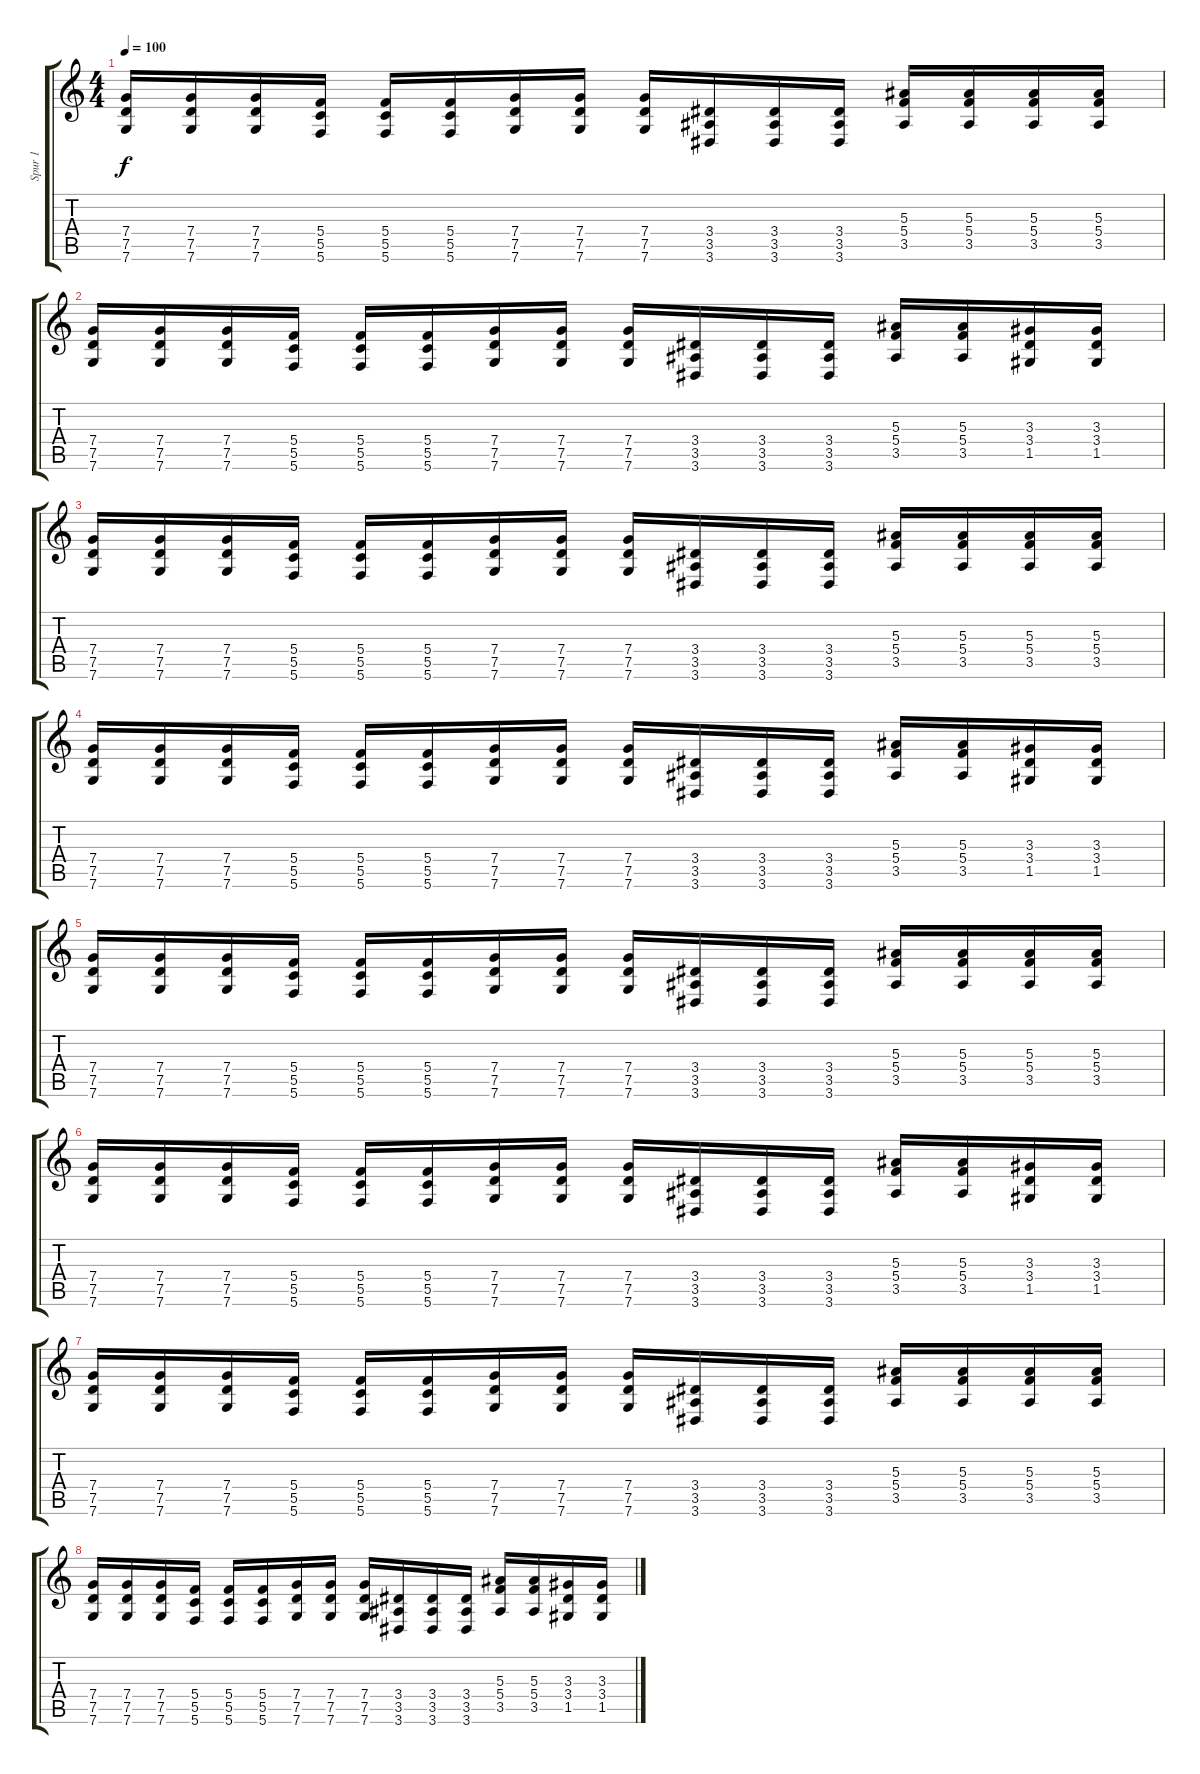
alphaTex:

\track ("Spur 1" "Spur 1") {instrument distortionguitar}
\staff {score tabs}
\tuning (D4 A3 F3 C3 G2 C2) {hide}
\ts (4 4)
\tempo 100
\clef g2
\ks c
(7.4 7.5 7.6).16{dy f instrument distortionguitar} (7.4 7.5 7.6).16 (7.4 7.5 7.6).16 (5.4 5.5 5.6).16 (5.4 5.5 5.6).16 (5.4 5.5 5.6).16 (7.4 7.5 7.6).16 (7.4 7.5 7.6).16 (7.4 7.5 7.6).16 (3.4 3.5 3.6).16 (3.4 3.5 3.6).16 (3.4 3.5 3.6).16 (5.3 5.4 3.5).16 (5.3 5.4 3.5).16 (5.3 5.4 3.5).16 (5.3 5.4 3.5).16 |
(7.4 7.5 7.6).16 (7.4 7.5 7.6).16 (7.4 7.5 7.6).16 (5.4 5.5 5.6).16 (5.4 5.5 5.6).16 (5.4 5.5 5.6).16 (7.4 7.5 7.6).16 (7.4 7.5 7.6).16 (7.4 7.5 7.6).16 (3.4 3.5 3.6).16 (3.4 3.5 3.6).16 (3.4 3.5 3.6).16 (5.3 5.4 3.5).16 (5.3 5.4 3.5).16 (3.3 3.4 1.5).16 (3.3 3.4 1.5).16 |
(7.4 7.5 7.6).16 (7.4 7.5 7.6).16 (7.4 7.5 7.6).16 (5.4 5.5 5.6).16 (5.4 5.5 5.6).16 (5.4 5.5 5.6).16 (7.4 7.5 7.6).16 (7.4 7.5 7.6).16 (7.4 7.5 7.6).16 (3.4 3.5 3.6).16 (3.4 3.5 3.6).16 (3.4 3.5 3.6).16 (5.3 5.4 3.5).16 (5.3 5.4 3.5).16 (5.3 5.4 3.5).16 (5.3 5.4 3.5).16 |
(7.4 7.5 7.6).16 (7.4 7.5 7.6).16 (7.4 7.5 7.6).16 (5.4 5.5 5.6).16 (5.4 5.5 5.6).16 (5.4 5.5 5.6).16 (7.4 7.5 7.6).16 (7.4 7.5 7.6).16 (7.4 7.5 7.6).16 (3.4 3.5 3.6).16 (3.4 3.5 3.6).16 (3.4 3.5 3.6).16 (5.3 5.4 3.5).16 (5.3 5.4 3.5).16 (3.3 3.4 1.5).16 (3.3 3.4 1.5).16 |
(7.4 7.5 7.6).16 (7.4 7.5 7.6).16 (7.4 7.5 7.6).16 (5.4 5.5 5.6).16 (5.4 5.5 5.6).16 (5.4 5.5 5.6).16 (7.4 7.5 7.6).16 (7.4 7.5 7.6).16 (7.4 7.5 7.6).16 (3.4 3.5 3.6).16 (3.4 3.5 3.6).16 (3.4 3.5 3.6).16 (5.3 5.4 3.5).16 (5.3 5.4 3.5).16 (5.3 5.4 3.5).16 (5.3 5.4 3.5).16 |
(7.4 7.5 7.6).16 (7.4 7.5 7.6).16 (7.4 7.5 7.6).16 (5.4 5.5 5.6).16 (5.4 5.5 5.6).16 (5.4 5.5 5.6).16 (7.4 7.5 7.6).16 (7.4 7.5 7.6).16 (7.4 7.5 7.6).16 (3.4 3.5 3.6).16 (3.4 3.5 3.6).16 (3.4 3.5 3.6).16 (5.3 5.4 3.5).16 (5.3 5.4 3.5).16 (3.3 3.4 1.5).16 (3.3 3.4 1.5).16 |
(7.4 7.5 7.6).16 (7.4 7.5 7.6).16 (7.4 7.5 7.6).16 (5.4 5.5 5.6).16 (5.4 5.5 5.6).16 (5.4 5.5 5.6).16 (7.4 7.5 7.6).16 (7.4 7.5 7.6).16 (7.4 7.5 7.6).16 (3.4 3.5 3.6).16 (3.4 3.5 3.6).16 (3.4 3.5 3.6).16 (5.3 5.4 3.5).16 (5.3 5.4 3.5).16 (5.3 5.4 3.5).16 (5.3 5.4 3.5).16 |
(7.4 7.5 7.6).16 (7.4 7.5 7.6).16 (7.4 7.5 7.6).16 (5.4 5.5 5.6).16 (5.4 5.5 5.6).16 (5.4 5.5 5.6).16 (7.4 7.5 7.6).16 (7.4 7.5 7.6).16 (7.4 7.5 7.6).16 (3.4 3.5 3.6).16 (3.4 3.5 3.6).16 (3.4 3.5 3.6).16 (5.3 5.4 3.5).16 (5.3 5.4 3.5).16 (3.3 3.4 1.5).16 (3.3 3.4 1.5).16
